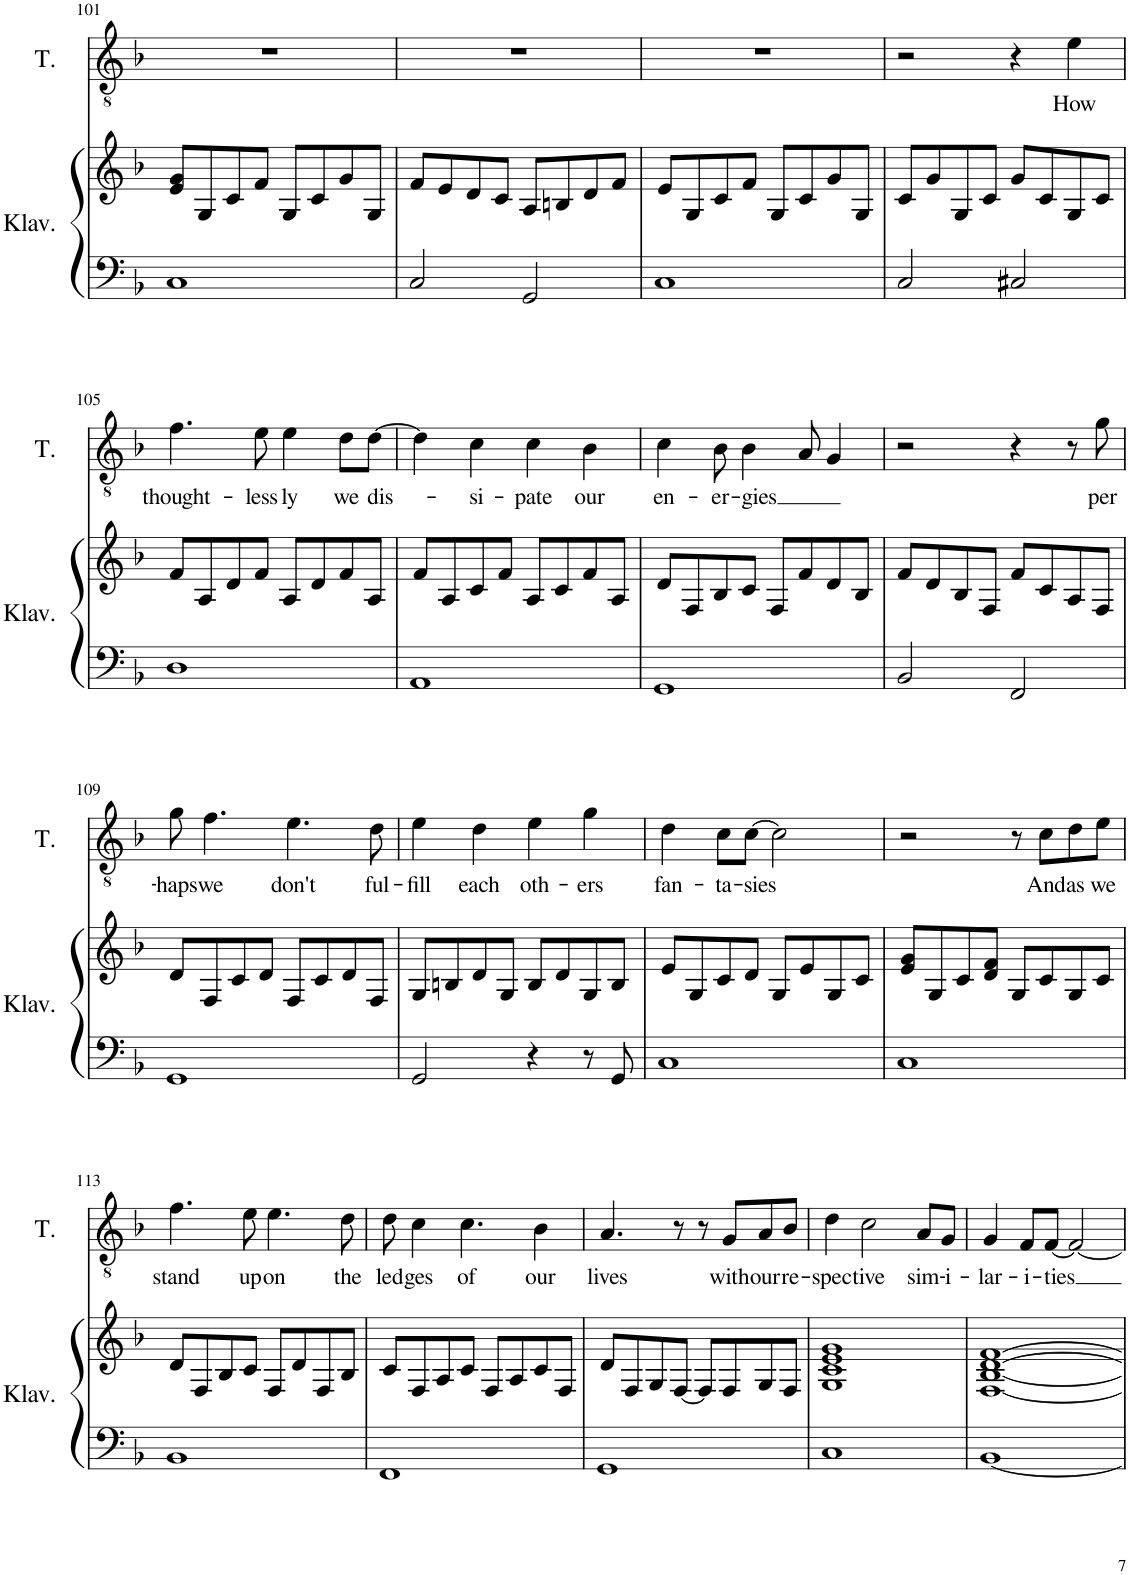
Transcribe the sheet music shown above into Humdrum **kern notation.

**kern	**kern	**kern	**text
*part2	*part2	*part1	*part1
*staff3	*staff2	*staff1	*staff1
*I"Klavier	*	*I"Tenor	*
*I'Klav.	*	*I'T.	*
!!LO:PB:g=z
*clefF4	*clefG2	*clefGv2	*
*k[b-]	*k[b-]	*k[b-]	*
*M2/2	*M2/2	*M2/2	*
*met(c|)	*met(c|)	*met(c|)	*
=101	=101	=101	=101
1C	8e/ 8g/L	1r	.
.	8G/	.	.
.	8c/	.	.
.	8f/J	.	.
.	8G/L	.	.
.	8c/	.	.
.	8g/	.	.
.	8G/J	.	.
=102	=102	=102	=102
2C/	8f/L	1r	.
.	8e/	.	.
.	8d/	.	.
.	8c/J	.	.
2GG/	8A/L	.	.
.	8Bn/	.	.
.	8d/	.	.
.	8f/J	.	.
=103	=103	=103	=103
1C	8e/L	1r	.
.	8G/	.	.
.	8c/	.	.
.	8f/J	.	.
.	8G/L	.	.
.	8c/	.	.
.	8g/	.	.
.	8G/J	.	.
=104	=104	=104	=104
2C/	8c/L	2r	.
.	8g/	.	.
.	8G/	.	.
.	8c/J	.	.
2C#X/	8g/L	4r	.
.	8c/	.	.
!	!	!	!LO:LY:b
.	8G/	4e\	How
.	8c/J	.	.
!!LO:LB:g=z
=105	=105	=105	=105
!	!	!	!LO:LY:b
1D	8f/L	4.f\	thought-
.	8A/	.	.
.	8d/	.	.
!	!	!	!LO:LY:b
.	8f/J	8e\	-less-
!	!	!	!LO:LY:b
.	8A/L	4e\	-ly
.	8d/	.	.
!	!	!	!LO:LY:b
.	8f/	8d\L	we
!	!	!	!LO:LY:b
.	8A/J	[8d\J	dis-
=106	=106	=106	=106
1AA	8f/L	4d\]	.
.	8A/	.	.
!	!	!	!LO:LY:b
.	8c/	4c\	-si-
.	8f/J	.	.
!	!	!	!LO:LY:b
.	8A/L	4c\	-pate
.	8c/	.	.
!	!	!	!LO:LY:b
.	8f/	4B-\	our
.	8A/J	.	.
=107	=107	=107	=107
!	!	!	!LO:LY:b
1GG	8d/L	4c\	en-
.	8F/	.	.
!	!	!	!LO:LY:b
.	8B-/	8B-\	-er-
!	!	!	!LO:LY:b
.	8c/J	4B-\	-gies
.	8F/L	.	.
.	8f/	8A/	.
.	8d/	4G/	.
.	8B-/J	.	.
=108	=108	=108	=108
2BB-/	8f/L	2r	.
.	8d/	.	.
.	8B-/	.	.
.	8F/J	.	.
2FF/	8f/L	4r	.
.	8c/	.	.
.	8A/	8r	.
!	!	!	!LO:LY:b
.	8F/J	8g\	per-
!!LO:LB:g=z
=109	=109	=109	=109
!	!	!	!LO:LY:b
1GG	8d/L	8g\	-haps-
!	!	!	!LO:LY:b
.	8F/	4.f\	-we
.	8c/	.	.
.	8d/J	.	.
!	!	!	!LO:LY:b
.	8F/L	4.e\	don't
.	8c/	.	.
.	8d/	.	.
!	!	!	!LO:LY:b
.	8F/J	8d\	ful-
=110	=110	=110	=110
!	!	!	!LO:LY:b
2GG/	8G/L	4e\	-fill
.	8Bn/	.	.
!	!	!	!LO:LY:b
.	8d/	4d\	each
.	8G/J	.	.
!	!	!	!LO:LY:b
4r	8B/L	4e\	oth-
.	8d/	.	.
!	!	!	!LO:LY:b
8r	8G/	4g\	-ers
8GG/	8B/J	.	.
=111	=111	=111	=111
!	!	!	!LO:LY:b
1C	8e/L	4d\	fan-
.	8G/	.	.
!	!	!	!LO:LY:b
.	8c/	8c\L	-ta-
!	!	!	!LO:LY:b
.	8d/J	[8c\J	-sies
.	8G/L	2c\]	.
.	8e/	.	.
.	8G/	.	.
.	8c/J	.	.
=112	=112	=112	=112
1C	8e/ 8g/L	2r	.
.	8G/	.	.
.	8c/	.	.
.	8d/ 8f/J	.	.
.	8G/L	8r	.
!	!	!	!LO:LY:b
.	8c/	8c\L	And
!	!	!	!LO:LY:b
.	8G/	8d\	as
!	!	!	!LO:LY:b
.	8c/J	8e\J	we
!!LO:LB:g=z
=113	=113	=113	=113
!	!	!	!LO:LY:b
1BB-	8d/L	4.f\	stand
.	8F/	.	.
.	8B-/	.	.
!	!	!	!LO:LY:b
.	8c/J	8e\	up-
!	!	!	!LO:LY:b
.	8F/L	4.e\	-on
.	8d/	.	.
.	8F/	.	.
!	!	!	!LO:LY:b
.	8B-/J	8d\	the
=114	=114	=114	=114
!	!	!	!LO:LY:b
1FF	8c/L	8d\	led-
!	!	!	!LO:LY:b
.	8F/	4c\	-ges
.	8A/	.	.
!	!	!	!LO:LY:b
.	8c/J	4.c\	of
.	8F/L	.	.
.	8A/	.	.
!	!	!	!LO:LY:b
.	8c/	4B-\	our
.	8F/J	.	.
=115	=115	=115	=115
!	!	!	!LO:LY:b
1GG	8d/L	4.A/	lives
.	8F/	.	.
.	8G/	.	.
.	[8F/J	8r	.
.	8F/L]	8r	.
!	!	!	!LO:LY:b
.	8F/	8G/L	with
!	!	!	!LO:LY:b
.	8G/	8A/	our
!	!	!	!LO:LY:b
.	8F/J	8B-/J	re-
=116	=116	=116	=116
!	!	!	!LO:LY:b
1C	1G 1c 1e 1g	4d\	-spec-
!	!	!	!LO:LY:b
.	.	2c\	-tive
!	!	!	!LO:LY:b
.	.	8A/L	sim-
!	!	!	!LO:LY:b
.	.	8G/J	-i-
=117	=117	=117	=117
!	!	!	!LO:LY:b
[1BB-	[1F [1B- [1d [1f	4G/	-lar-
!	!	!	!LO:LY:b
.	.	8F/L	-i-
!	!	!	!LO:LY:b
.	.	[8F/J	-ties
.	.	2F/_	.
=	=	=	=
*-	*-	*-	*-
